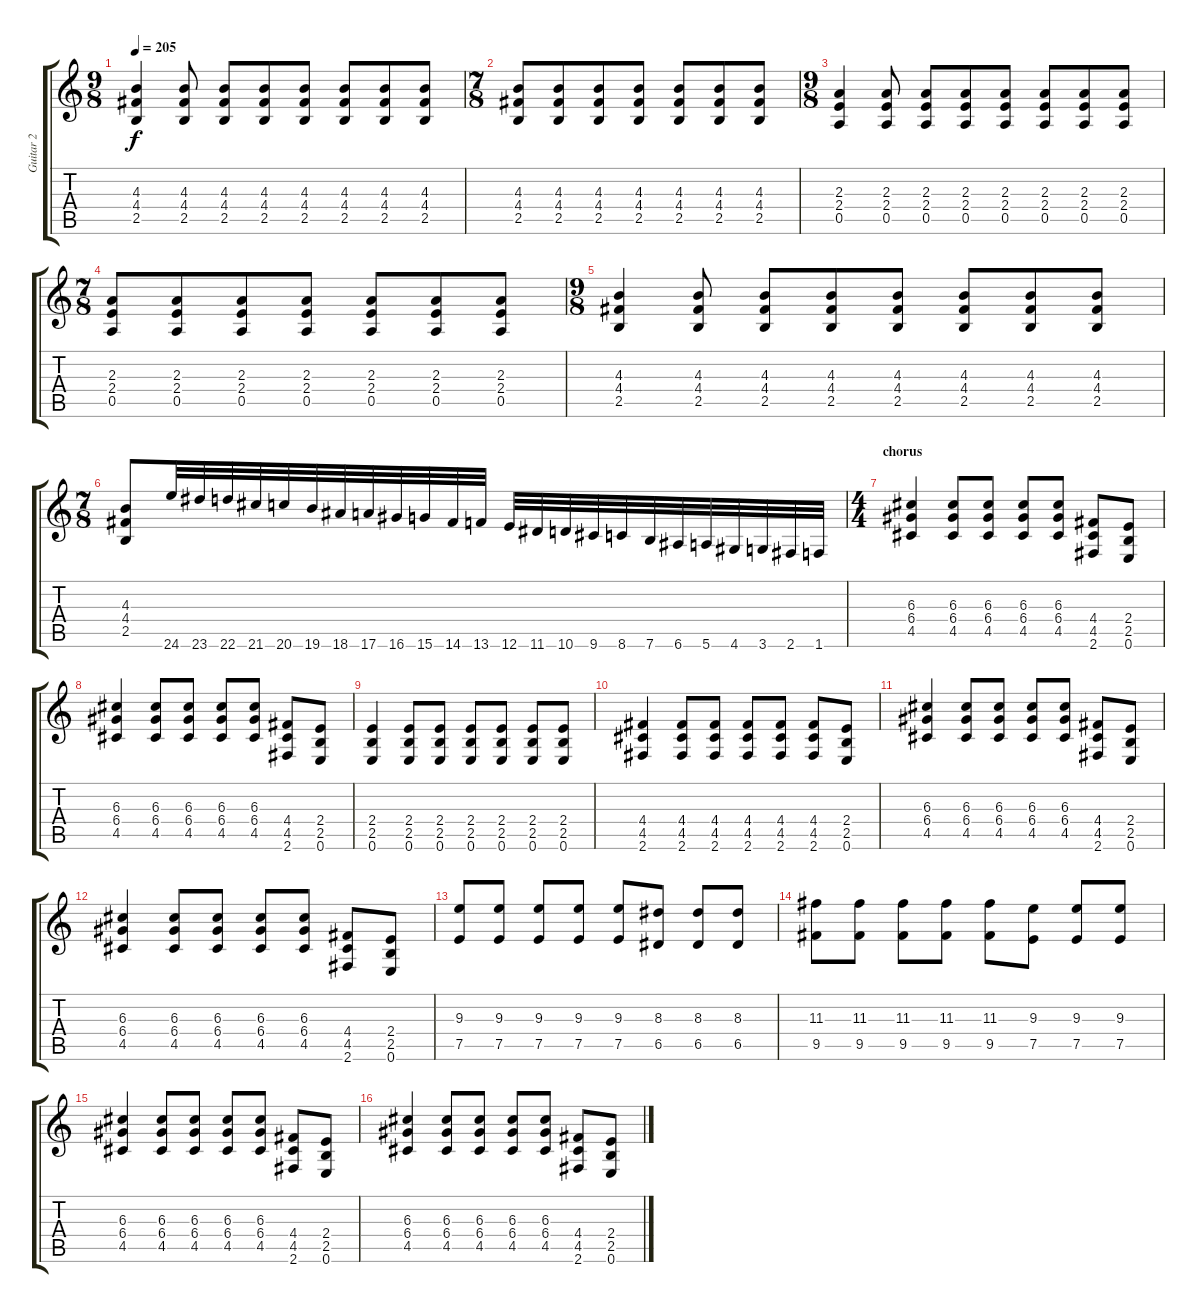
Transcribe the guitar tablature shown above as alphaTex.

\track ("Guitar 2" "Guitar 2") {instrument distortionguitar}
\staff {score tabs}
\tuning (E4 B3 G3 D3 A2 E2) {hide}
\ts (9 8)
\tempo 205
\clef g2
\ks c
(4.3 4.4 2.5).4{dy f} (4.3 4.4 2.5).8 (4.3 4.4 2.5).8 (4.3 4.4 2.5).8 (4.3 4.4 2.5).8 (4.3 4.4 2.5).8 (4.3 4.4 2.5).8 (4.3 4.4 2.5).8 |
\ts (7 8)
(4.3 4.4 2.5).8 (4.3 4.4 2.5).8 (4.3 4.4 2.5).8 (4.3 4.4 2.5).8 (4.3 4.4 2.5).8 (4.3 4.4 2.5).8 (4.3 4.4 2.5).8 |
\ts (9 8)
(2.3 2.4 0.5).4 (2.3 2.4 0.5).8 (2.3 2.4 0.5).8 (2.3 2.4 0.5).8 (2.3 2.4 0.5).8 (2.3 2.4 0.5).8 (2.3 2.4 0.5).8 (2.3 2.4 0.5).8 |
\ts (7 8)
(2.3 2.4 0.5).8 (2.3 2.4 0.5).8 (2.3 2.4 0.5).8 (2.3 2.4 0.5).8 (2.3 2.4 0.5).8 (2.3 2.4 0.5).8 (2.3 2.4 0.5).8 |
\ts (9 8)
(4.3 4.4 2.5).4 (4.3 4.4 2.5).8 (4.3 4.4 2.5).8 (4.3 4.4 2.5).8 (4.3 4.4 2.5).8 (4.3 4.4 2.5).8 (4.3 4.4 2.5).8 (4.3 4.4 2.5).8 |
\ts (7 8)
(4.3 4.4 2.5).8 24.6.32 23.6.32 22.6.32 21.6.32 20.6.32 19.6.32 18.6.32 17.6.32 16.6.32 15.6.32 14.6.32 13.6.32 12.6.32 11.6.32 10.6.32 9.6.32 8.6.32 7.6.32 6.6.32 5.6.32 4.6.32 3.6.32 2.6.32 1.6.32 |
\ts (4 4)
\section ("" "chorus")
(6.3 6.4 4.5).4 (6.3 6.4 4.5).8 (6.3 6.4 4.5).8 (6.3 6.4 4.5).8 (6.3 6.4 4.5).8 (4.4 4.5 2.6).8 (2.4 2.5 0.6).8 |
(6.3 6.4 4.5).4 (6.3 6.4 4.5).8 (6.3 6.4 4.5).8 (6.3 6.4 4.5).8 (6.3 6.4 4.5).8 (4.4 4.5 2.6).8 (2.4 2.5 0.6).8 |
(2.4 2.5 0.6).4 (2.4 2.5 0.6).8 (2.4 2.5 0.6).8 (2.4 2.5 0.6).8 (2.4 2.5 0.6).8 (2.4 2.5 0.6).8 (2.4 2.5 0.6).8 |
(4.4 4.5 2.6).4 (4.4 4.5 2.6).8 (4.4 4.5 2.6).8 (4.4 4.5 2.6).8 (4.4 4.5 2.6).8 (4.4 4.5 2.6).8 (2.4 2.5 0.6).8 |
(6.3 6.4 4.5).4 (6.3 6.4 4.5).8 (6.3 6.4 4.5).8 (6.3 6.4 4.5).8 (6.3 6.4 4.5).8 (4.4 4.5 2.6).8 (2.4 2.5 0.6).8 |
(6.3 6.4 4.5).4 (6.3 6.4 4.5).8 (6.3 6.4 4.5).8 (6.3 6.4 4.5).8 (6.3 6.4 4.5).8 (4.4 4.5 2.6).8 (2.4 2.5 0.6).8 |
(9.3 7.5).8 (9.3 7.5).8 (9.3 7.5).8 (9.3 7.5).8 (9.3 7.5).8 (8.3 6.5).8 (8.3 6.5).8 (8.3 6.5).8 |
(11.3 9.5).8 (11.3 9.5).8 (11.3 9.5).8 (11.3 9.5).8 (11.3 9.5).8 (9.3 7.5).8 (9.3 7.5).8 (9.3 7.5).8 |
(6.3 6.4 4.5).4 (6.3 6.4 4.5).8 (6.3 6.4 4.5).8 (6.3 6.4 4.5).8 (6.3 6.4 4.5).8 (4.4 4.5 2.6).8 (2.4 2.5 0.6).8 |
(6.3 6.4 4.5).4 (6.3 6.4 4.5).8 (6.3 6.4 4.5).8 (6.3 6.4 4.5).8 (6.3 6.4 4.5).8 (4.4 4.5 2.6).8 (2.4 2.5 0.6).8
